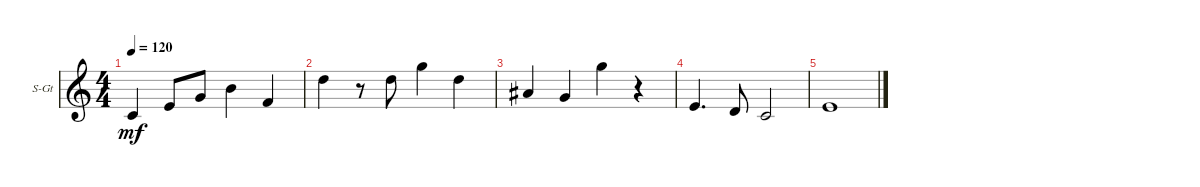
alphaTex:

\defaultSystemsLayout 4
\bracketExtendMode groupsimilarinstruments
\firstSystemTrackNameOrientation horizontal
\otherSystemsTrackNameOrientation horizontal
\track ("Steel Guitar" "S-Gt") {instrument acousticguitarsteel}
\staff {score}
\tuning (E4 B3 G3 D3 A2 E2)
\ts (4 4)
\tempo 120
\clef g2
\ks c
3.5.4{dy mf instrument acousticguitarsteel} 2.4.8 0.3.8 0.2.4 3.4.4 |
3.2.4 r.8 3.2.8 3.1.4 3.2.4 |
3.3.4 0.3.4 22.5.4 r.4 |
2.4.4{d} 0.4.8 3.5.2 |
2.4.1
